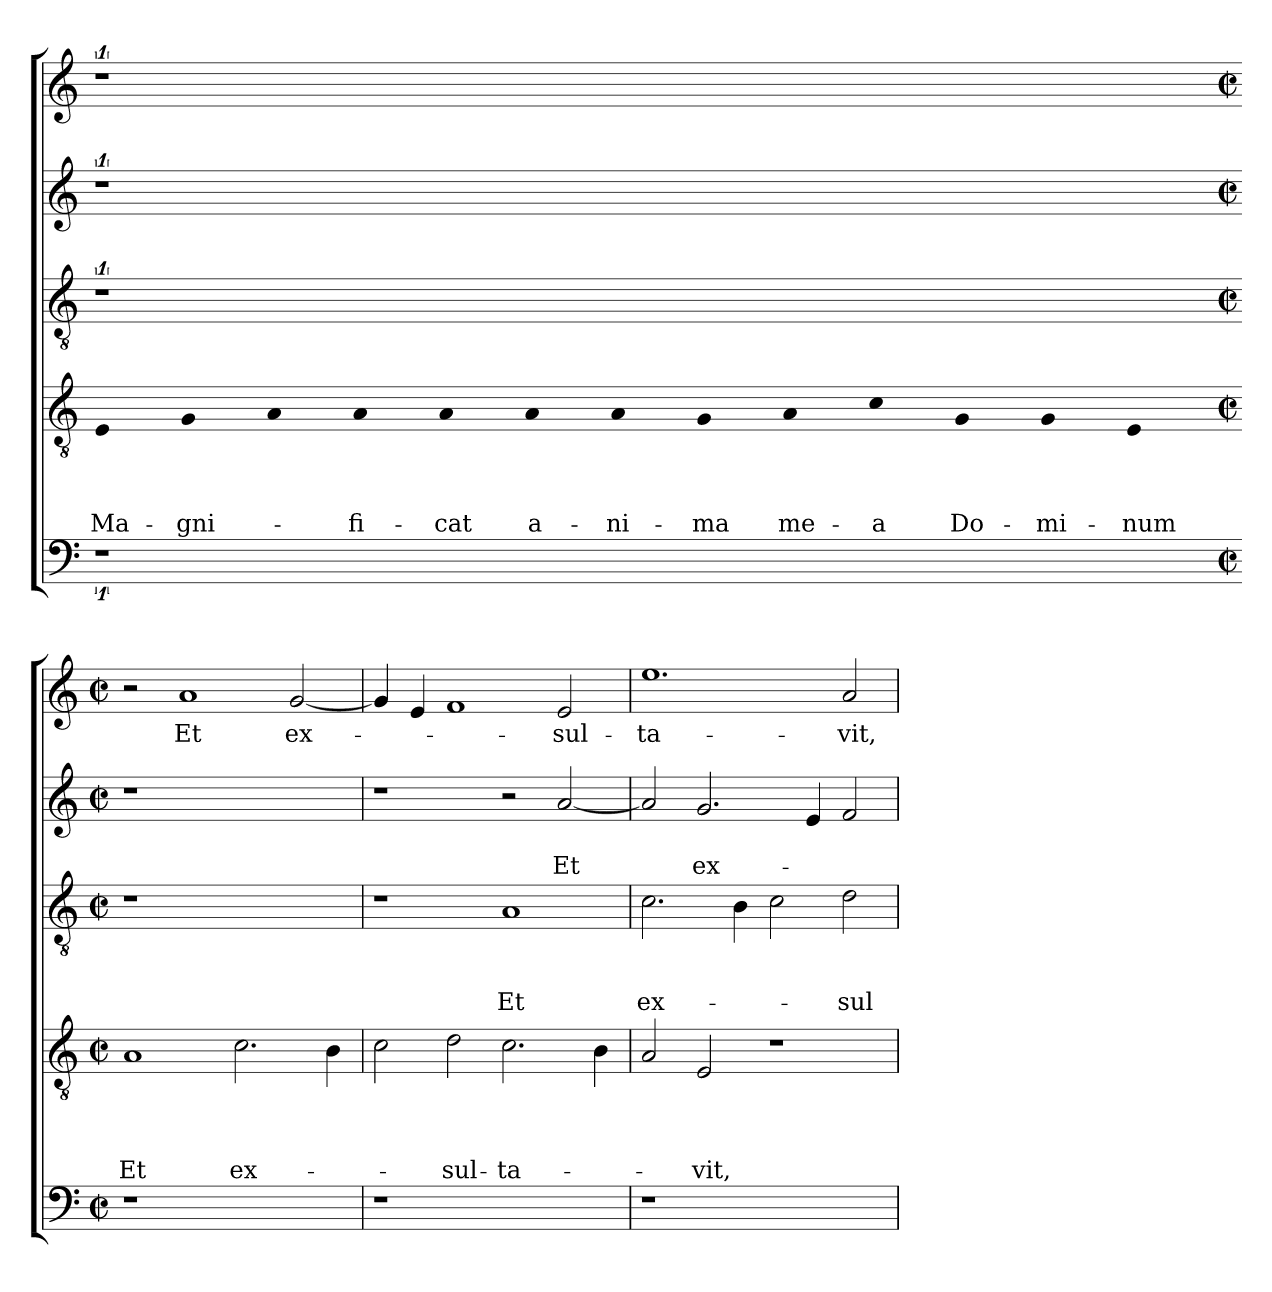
**kern	**kern	**text	**text	**text	**text	**kern	**text	**text	**text	**kern	**text	**text	**kern	**text
*part5	*part4	*part4	*part4	*part4	*part4	*part3	*part3	*part3	*part3	*part2	*part2	*part2	*part1	*part1
*staff5	*staff4	*staff4	*staff4	*staff4	*staff4	*staff3	*staff3	*staff3	*staff3	*staff2	*staff2	*staff2	*staff1	*staff1
*clefF4	*clefGv2	*	*	*	*	*clefGv2	*	*	*	*clefG2	*	*	*clefG2	*
*k[]	*k[]	*	*	*	*	*k[]	*	*	*	*k[]	*	*	*k[]	*
*C:	*C:	*	*	*	*	*C:	*	*	*	*C:	*	*	*C:	*
=	=	=	=	=	=	=	=	=	=	=	=	=	=	=
!	!LO:N:head=solid	!	!	!	!	!	!	!	!	!	!	!	!	!
1%13r	1E	.	.	.	Ma-	1%13r	.	.	.	1%13r	.	.	1%13r	.
!	!LO:N:head=solid	!	!	!	!	!	!	!	!	!	!	!	!	!
.	1G	.	.	.	-gni-	.	.	.	.	.	.	.	.	.
!	!LO:N:head=solid	!	!	!	!	!	!	!	!	!	!	!	!	!
.	1A	.	.	.	.	.	.	.	.	.	.	.	.	.
!	!LO:N:head=solid	!	!	!	!	!	!	!	!	!	!	!	!	!
.	1A	.	.	.	-fi-	.	.	.	.	.	.	.	.	.
!	!LO:N:head=solid	!	!	!	!	!	!	!	!	!	!	!	!	!
.	1A	.	.	.	-cat	.	.	.	.	.	.	.	.	.
!	!LO:N:head=solid	!	!	!	!	!	!	!	!	!	!	!	!	!
.	1A	.	.	.	a-	.	.	.	.	.	.	.	.	.
!	!LO:N:head=solid	!	!	!	!	!	!	!	!	!	!	!	!	!
.	1A	.	.	.	-ni-	.	.	.	.	.	.	.	.	.
!	!LO:N:head=solid	!	!	!	!	!	!	!	!	!	!	!	!	!
.	1G	.	.	.	-ma	.	.	.	.	.	.	.	.	.
!	!LO:N:head=solid	!	!	!	!	!	!	!	!	!	!	!	!	!
.	1A	.	.	.	me-	.	.	.	.	.	.	.	.	.
!	!LO:N:head=solid	!	!	!	!	!	!	!	!	!	!	!	!	!
.	1c	.	.	.	-a	.	.	.	.	.	.	.	.	.
!	!LO:N:head=solid	!	!	!	!	!	!	!	!	!	!	!	!	!
.	1G	.	.	.	Do-	.	.	.	.	.	.	.	.	.
!	!LO:N:head=solid	!	!	!	!	!	!	!	!	!	!	!	!	!
.	1G	.	.	.	-mi-	.	.	.	.	.	.	.	.	.
!	!LO:N:head=solid	!	!	!	!	!	!	!	!	!	!	!	!	!
.	1E	.	.	.	-num	.	.	.	.	.	.	.	.	.
!!LO:LB:g=z
=1-	=1-	=1-	=1-	=1-	=1-	=1-	=1-	=1-	=1-	=1-	=1-	=1-	=1-	=1-
*M2/2	*M2/2	*	*	*	*	*M2/2	*	*	*	*M2/2	*	*	*M2/2	*
*met(c|)	*met(c|)	*	*	*	*	*met(c|)	*	*	*	*met(c|)	*	*	*met(c|)	*
1r	1A	.	.	.	Et	1r	.	.	.	1r	.	.	2r	.
.	.	.	.	.	.	.	.	.	.	.	.	.	1a	Et
1ryy	2.c\	.	.	.	ex-	1ryy	.	.	.	1ryy	.	.	.	.
.	.	.	.	.	.	.	.	.	.	.	.	.	[2g/	ex-
.	4B\	.	.	.	.	.	.	.	.	.	.	.	.	.
=2	=2	=2	=2	=2	=2	=2	=2	=2	=2	=2	=2	=2	=2	=2
1r	2c\	.	.	.	.	1r	.	.	.	1r	.	.	4g/]	.
.	.	.	.	.	.	.	.	.	.	.	.	.	4e/	.
.	2d\	.	.	.	-sul-	.	.	.	.	.	.	.	1f	.
1ryy	2.c\	.	.	.	-ta-	1A	.	.	Et	2r	.	.	.	.
.	.	.	.	.	.	.	.	.	.	[2a/	.	Et	2e/	-sul-
.	4B\	.	.	.	.	.	.	.	.	.	.	.	.	.
=3	=3	=3	=3	=3	=3	=3	=3	=3	=3	=3	=3	=3	=3	=3
1r	2A/	.	.	.	.	2.c\	.	.	ex-	2a/]	.	.	1.ee	-ta-
.	2E/	.	.	.	-vit,	.	.	.	.	2.g/	.	ex-	.	.
.	.	.	.	.	.	4B\	.	.	.	.	.	.	.	.
1ryy	1r	.	.	.	.	2c\	.	.	.	.	.	.	.	.
.	.	.	.	.	.	.	.	.	.	4e/	.	.	.	.
.	.	.	.	.	.	2d\	.	.	-sul-	2f/	.	.	2a/	-vit,
=	=	=	=	=	=	=	=	=	=	=	=	=	=	=
*-	*-	*-	*-	*-	*-	*-	*-	*-	*-	*-	*-	*-	*-	*-
